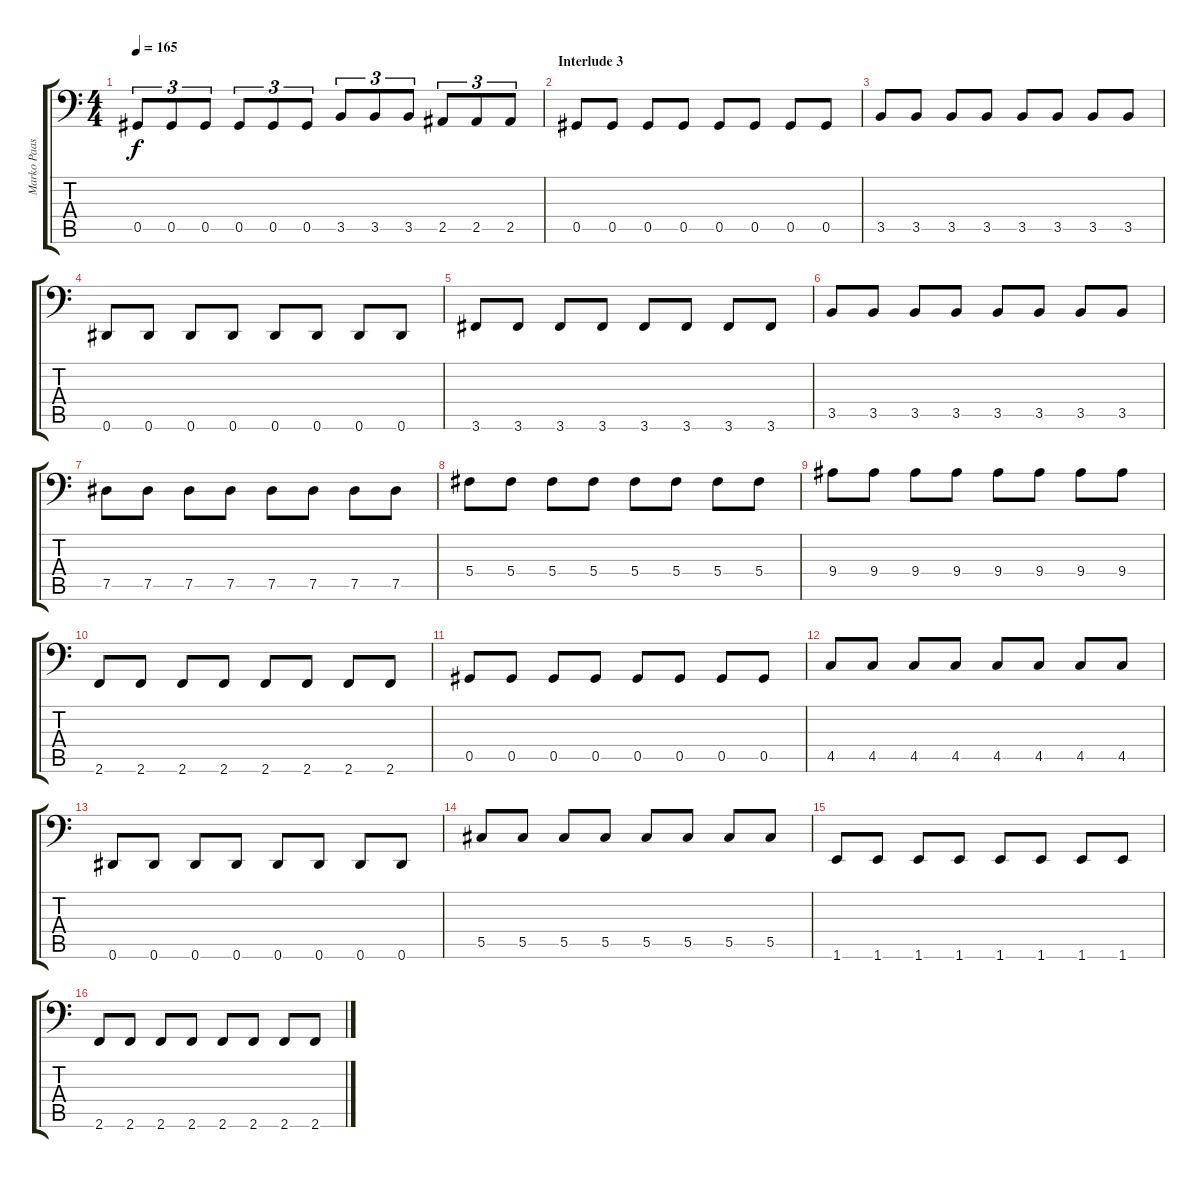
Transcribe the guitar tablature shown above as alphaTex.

\track ("Marko Paasikoski" "Marko Paas") {instrument electricbasspick}
\staff {score tabs}
\tuning (Eb3 Bb2 Gb2 Db2 Ab1 Eb1) {hide}
\ts (4 4)
\tempo 165
\clef f4
\ks c
0.5.8{tu (3 2) dy f} 0.5.8{tu (3 2)} 0.5.8{tu (3 2)} 0.5.8{tu (3 2)} 0.5.8{tu (3 2)} 0.5.8{tu (3 2)} 3.5.8{tu (3 2)} 3.5.8{tu (3 2)} 3.5.8{tu (3 2)} 2.5.8{tu (3 2)} 2.5.8{tu (3 2)} 2.5.8{tu (3 2)} |
\section ("" "Interlude 3")
0.5.8 0.5.8 0.5.8 0.5.8 0.5.8 0.5.8 0.5.8 0.5.8 |
3.5.8 3.5.8 3.5.8 3.5.8 3.5.8 3.5.8 3.5.8 3.5.8 |
0.6.8 0.6.8 0.6.8 0.6.8 0.6.8 0.6.8 0.6.8 0.6.8 |
3.6.8 3.6.8 3.6.8 3.6.8 3.6.8 3.6.8 3.6.8 3.6.8 |
3.5.8 3.5.8 3.5.8 3.5.8 3.5.8 3.5.8 3.5.8 3.5.8 |
7.5.8 7.5.8 7.5.8 7.5.8 7.5.8 7.5.8 7.5.8 7.5.8 |
5.4.8 5.4.8 5.4.8 5.4.8 5.4.8 5.4.8 5.4.8 5.4.8 |
9.4.8 9.4.8 9.4.8 9.4.8 9.4.8 9.4.8 9.4.8 9.4.8 |
2.6.8 2.6.8 2.6.8 2.6.8 2.6.8 2.6.8 2.6.8 2.6.8 |
0.5.8 0.5.8 0.5.8 0.5.8 0.5.8 0.5.8 0.5.8 0.5.8 |
4.5.8 4.5.8 4.5.8 4.5.8 4.5.8 4.5.8 4.5.8 4.5.8 |
0.6.8 0.6.8 0.6.8 0.6.8 0.6.8 0.6.8 0.6.8 0.6.8 |
5.5.8 5.5.8 5.5.8 5.5.8 5.5.8 5.5.8 5.5.8 5.5.8 |
1.6.8 1.6.8 1.6.8 1.6.8 1.6.8 1.6.8 1.6.8 1.6.8 |
2.6.8 2.6.8 2.6.8 2.6.8 2.6.8 2.6.8 2.6.8 2.6.8
